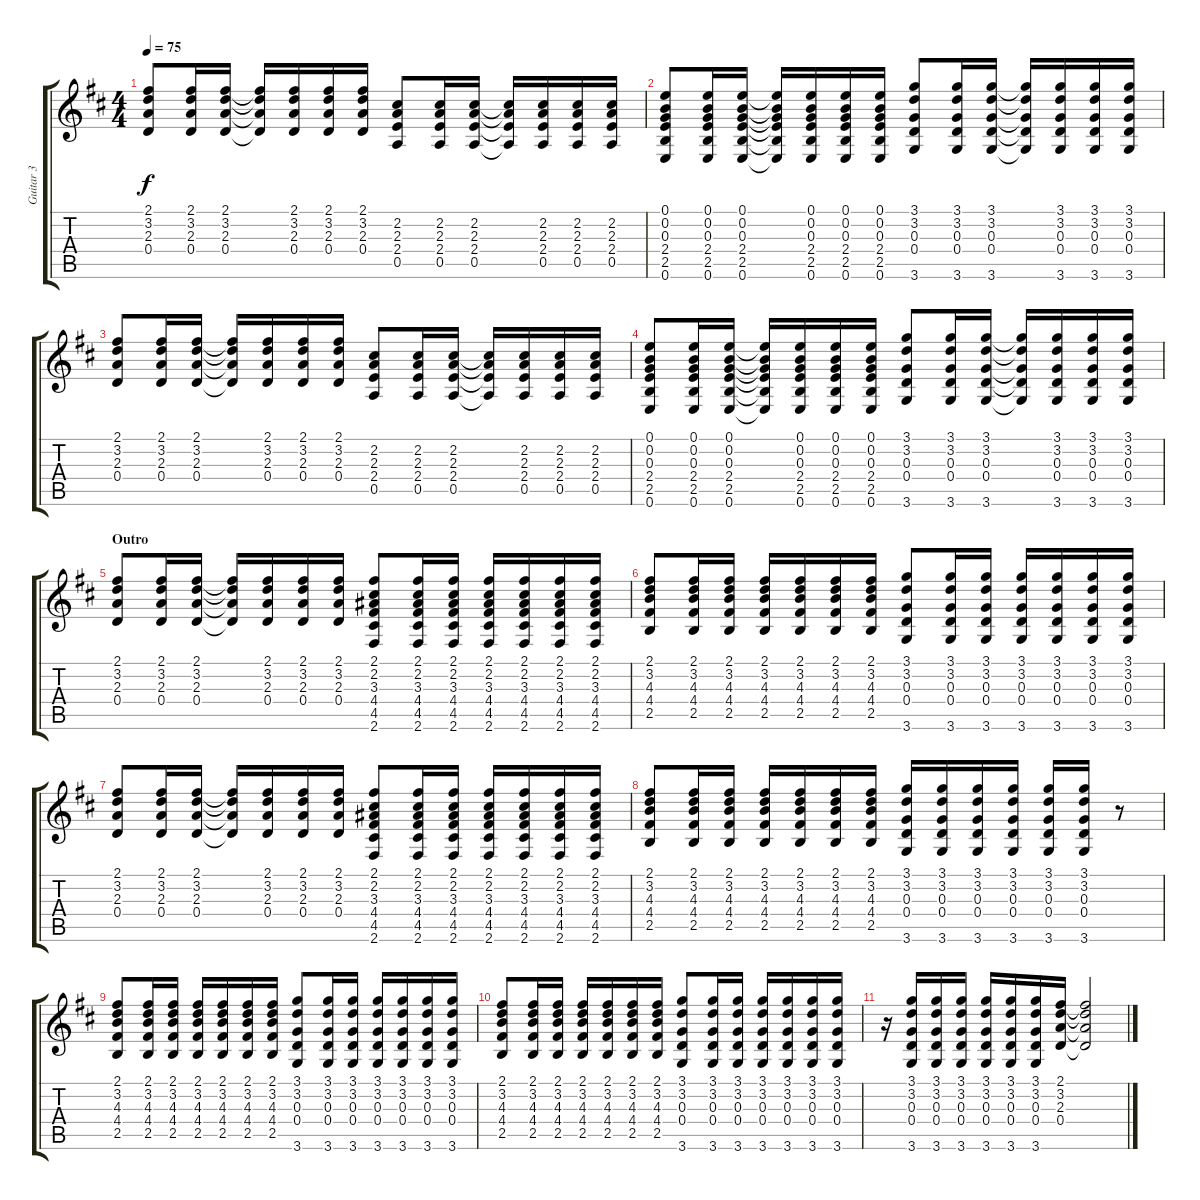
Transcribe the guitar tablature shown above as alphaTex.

\track ("Guitar 3" "Guitar 3") {instrument acousticguitarnylon}
\staff {score tabs}
\tuning (E4 B3 G3 D3 A2 E2) {hide}
\ts (4 4)
\tempo 75
\clef g2
\ks d
(2.1 3.2 2.3 0.4).8{dy f} (2.1 3.2 2.3 0.4).16 (2.1 3.2 2.3 0.4).16 (2.1{t} 3.2{t} 2.3{t} 0.4{t}).16 (2.1 3.2 2.3 0.4).16 (2.1 3.2 2.3 0.4).16 (2.1 3.2 2.3 0.4).16 (2.2 2.3 2.4 0.5).8 (2.2 2.3 2.4 0.5).16 (2.2 2.3 2.4 0.5).16 (2.2{t} 2.3{t} 2.4{t} 0.5{t}).16 (2.2 2.3 2.4 0.5).16 (2.2 2.3 2.4 0.5).16 (2.2 2.3 2.4 0.5).16 |
(0.1 0.2 0.3 2.4 2.5 0.6).8 (0.1 0.2 0.3 2.4 2.5 0.6).16 (0.1 0.2 0.3 2.4 2.5 0.6).16 (0.1{t} 0.2{t} 0.3{t} 2.4{t} 2.5{t} 0.6{t}).16 (0.1 0.2 0.3 2.4 2.5 0.6).16 (0.1 0.2 0.3 2.4 2.5 0.6).16 (0.1 0.2 0.3 2.4 2.5 0.6).16 (3.1 3.2 0.3 0.4 3.6).8 (3.1 3.2 0.3 0.4 3.6).16 (3.1 3.2 0.3 0.4 3.6).16 (3.1{t} 3.2{t} 0.3{t} 0.4{t} 3.6{t}).16 (3.1 3.2 0.3 0.4 3.6).16 (3.1 3.2 0.3 0.4 3.6).16 (3.1 3.2 0.3 0.4 3.6).16 |
(2.1 3.2 2.3 0.4).8 (2.1 3.2 2.3 0.4).16 (2.1 3.2 2.3 0.4).16 (2.1{t} 3.2{t} 2.3{t} 0.4{t}).16 (2.1 3.2 2.3 0.4).16 (2.1 3.2 2.3 0.4).16 (2.1 3.2 2.3 0.4).16 (2.2 2.3 2.4 0.5).8 (2.2 2.3 2.4 0.5).16 (2.2 2.3 2.4 0.5).16 (2.2{t} 2.3{t} 2.4{t} 0.5{t}).16 (2.2 2.3 2.4 0.5).16 (2.2 2.3 2.4 0.5).16 (2.2 2.3 2.4 0.5).16 |
(0.1 0.2 0.3 2.4 2.5 0.6).8 (0.1 0.2 0.3 2.4 2.5 0.6).16 (0.1 0.2 0.3 2.4 2.5 0.6).16 (0.1{t} 0.2{t} 0.3{t} 2.4{t} 2.5{t} 0.6{t}).16 (0.1 0.2 0.3 2.4 2.5 0.6).16 (0.1 0.2 0.3 2.4 2.5 0.6).16 (0.1 0.2 0.3 2.4 2.5 0.6).16 (3.1 3.2 0.3 0.4 3.6).8 (3.1 3.2 0.3 0.4 3.6).16 (3.1 3.2 0.3 0.4 3.6).16 (3.1{t} 3.2{t} 0.3{t} 0.4{t} 3.6{t}).16 (3.1 3.2 0.3 0.4 3.6).16 (3.1 3.2 0.3 0.4 3.6).16 (3.1 3.2 0.3 0.4 3.6).16 |
\section ("" "Outro")
(2.1 3.2 2.3 0.4).8 (2.1 3.2 2.3 0.4).16 (2.1 3.2 2.3 0.4).16 (2.1{t} 3.2{t} 2.3{t} 0.4{t}).16 (2.1 3.2 2.3 0.4).16 (2.1 3.2 2.3 0.4).16 (2.1 3.2 2.3 0.4).16 (2.1 2.2 3.3 4.4 4.5 2.6).8 (2.1 2.2 3.3 4.4 4.5 2.6).16 (2.1 2.2 3.3 4.4 4.5 2.6).16 (2.1 2.2 3.3 4.4 4.5 2.6).16 (2.1 2.2 3.3 4.4 4.5 2.6).16 (2.1 2.2 3.3 4.4 4.5 2.6).16 (2.1 2.2 3.3 4.4 4.5 2.6).16 |
(2.1 3.2 4.3 4.4 2.5).8 (2.1 3.2 4.3 4.4 2.5).16 (2.1 3.2 4.3 4.4 2.5).16 (2.1 3.2 4.3 4.4 2.5).16 (2.1 3.2 4.3 4.4 2.5).16 (2.1 3.2 4.3 4.4 2.5).16 (2.1 3.2 4.3 4.4 2.5).16 (3.1 3.2 0.3 0.4 3.6).8 (3.1 3.2 0.3 0.4 3.6).16 (3.1 3.2 0.3 0.4 3.6).16 (3.1 3.2 0.3 0.4 3.6).16 (3.1 3.2 0.3 0.4 3.6).16 (3.1 3.2 0.3 0.4 3.6).16 (3.1 3.2 0.3 0.4 3.6).16 |
(2.1 3.2 2.3 0.4).8 (2.1 3.2 2.3 0.4).16 (2.1 3.2 2.3 0.4).16 (2.1{t} 3.2{t} 2.3{t} 0.4{t}).16 (2.1 3.2 2.3 0.4).16 (2.1 3.2 2.3 0.4).16 (2.1 3.2 2.3 0.4).16 (2.1 2.2 3.3 4.4 4.5 2.6).8 (2.1 2.2 3.3 4.4 4.5 2.6).16 (2.1 2.2 3.3 4.4 4.5 2.6).16 (2.1 2.2 3.3 4.4 4.5 2.6).16 (2.1 2.2 3.3 4.4 4.5 2.6).16 (2.1 2.2 3.3 4.4 4.5 2.6).16 (2.1 2.2 3.3 4.4 4.5 2.6).16 |
(2.1 3.2 4.3 4.4 2.5).8 (2.1 3.2 4.3 4.4 2.5).16 (2.1 3.2 4.3 4.4 2.5).16 (2.1 3.2 4.3 4.4 2.5).16 (2.1 3.2 4.3 4.4 2.5).16 (2.1 3.2 4.3 4.4 2.5).16 (2.1 3.2 4.3 4.4 2.5).16 (3.1 3.2 0.3 0.4 3.6).16 (3.1 3.2 0.3 0.4 3.6).16 (3.1 3.2 0.3 0.4 3.6).16 (3.1 3.2 0.3 0.4 3.6).16 (3.1 3.2 0.3 0.4 3.6).16 (3.1 3.2 0.3 0.4 3.6).16 r.8 |
(2.1 3.2 4.3 4.4 2.5).8 (2.1 3.2 4.3 4.4 2.5).16 (2.1 3.2 4.3 4.4 2.5).16 (2.1 3.2 4.3 4.4 2.5).16 (2.1 3.2 4.3 4.4 2.5).16 (2.1 3.2 4.3 4.4 2.5).16 (2.1 3.2 4.3 4.4 2.5).16 (3.1 3.2 0.3 0.4 3.6).8 (3.1 3.2 0.3 0.4 3.6).16 (3.1 3.2 0.3 0.4 3.6).16 (3.1 3.2 0.3 0.4 3.6).16 (3.1 3.2 0.3 0.4 3.6).16 (3.1 3.2 0.3 0.4 3.6).16 (3.1 3.2 0.3 0.4 3.6).16 |
(2.1 3.2 4.3 4.4 2.5).8 (2.1 3.2 4.3 4.4 2.5).16 (2.1 3.2 4.3 4.4 2.5).16 (2.1 3.2 4.3 4.4 2.5).16 (2.1 3.2 4.3 4.4 2.5).16 (2.1 3.2 4.3 4.4 2.5).16 (2.1 3.2 4.3 4.4 2.5).16 (3.1 3.2 0.3 0.4 3.6).8 (3.1 3.2 0.3 0.4 3.6).16 (3.1 3.2 0.3 0.4 3.6).16 (3.1 3.2 0.3 0.4 3.6).16 (3.1 3.2 0.3 0.4 3.6).16 (3.1 3.2 0.3 0.4 3.6).16 (3.1 3.2 0.3 0.4 3.6).16 |
r.16 (3.1 3.2 0.3 0.4 3.6).16 (3.1 3.2 0.3 0.4 3.6).16 (3.1 3.2 0.3 0.4 3.6).16 (3.1 3.2 0.3 0.4 3.6).16 (3.1 3.2 0.3 0.4 3.6).16 (3.1 3.2 0.3 0.4 3.6).16 (2.1 3.2 2.3 0.4).16{volume 6} (2.1{t} 3.2{t} 2.3{t} 0.4{t}).2
